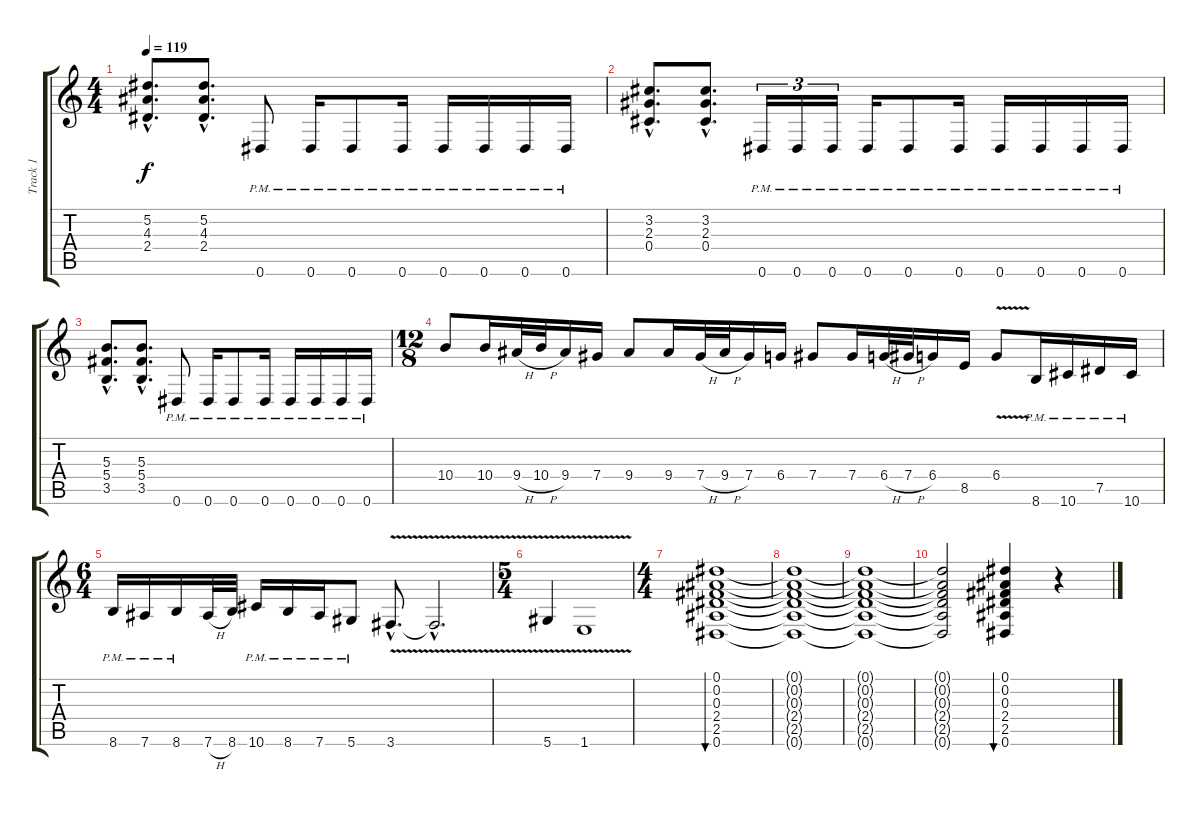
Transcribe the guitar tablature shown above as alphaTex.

\track ("Track 1" "Track 1") {instrument overdrivenguitar}
\staff {score tabs}
\tuning (Eb4 Bb3 Gb3 Db3 Ab2 Eb2) {hide}
\ts (4 4)
\tempo 119
\clef g2
\ks c
(5.2{hac} 4.3{hac} 2.4{hac}).8{d dy f} (5.2{hac} 4.3{hac} 2.4{hac}).8{d} 0.6{pm}.8 0.6{pm}.16 0.6{pm}.8 0.6{pm}.16 0.6{pm}.16 0.6{pm}.16 0.6{pm}.16 0.6{pm}.16 |
(3.2{hac} 2.3{hac} 0.4{hac}).8{d} (3.2{hac} 2.3{hac} 0.4{hac}).8{d} 0.6{pm}.16{tu (3 2)} 0.6{pm}.16{tu (3 2)} 0.6{pm}.16{tu (3 2)} 0.6{pm}.16 0.6{pm}.8 0.6{pm}.16 0.6{pm}.16 0.6{pm}.16 0.6{pm}.16 0.6{pm}.16 |
(5.3{hac} 5.4{hac} 3.5{hac}).8{d} (5.3{hac} 5.4{hac} 3.5{hac}).8{d} 0.6{pm}.8 0.6{pm}.16 0.6{pm}.8 0.6{pm}.16 0.6{pm}.16 0.6{pm}.16 0.6{pm}.16 0.6{pm}.16 |
\ts (12 8)
10.4.8 10.4.16 9.4{h}.32 10.4{h}.32 9.4.16 7.4.16 9.4.8 9.4.16 7.4{h}.32 9.4{h}.32 7.4.16 6.4.16 7.4.8 7.4.16 6.4{h}.32 7.4{h}.32 6.4.16 8.5.16 6.4{v}.8 8.6{pm}.16 10.6{pm}.16 7.5{pm}.16 10.6{pm}.16 |
\ts (6 4)
8.6{pm}.16 7.6{pm}.16 8.6{pm}.16 7.6{h}.32 8.6.32 10.6{pm}.16 8.6{pm}.16 7.6{pm}.16 5.6{pm}.8 3.6{v hac}.8{d} 3.6{hac t}.2{d} |
\ts (5 4)
5.6{v}.4 1.6{v}.1 |
\ts (4 4)
(0.1 0.2 0.3 2.4 2.5 0.6).1{bu 60 volume 10 instrument electricguitarclean} |
(0.1{t} 0.2{t} 0.3{t} 2.4{t} 2.5{t} 0.6{t}).1 |
(0.1{t} 0.2{t} 0.3{t} 2.4{t} 2.5{t} 0.6{t}).1 |
(0.1{t} 0.2{t} 0.3{t} 2.4{t} 2.5{t} 0.6{t}).2 (0.1 0.2 0.3 2.4 2.5 0.6).4{bu 60} r.4
